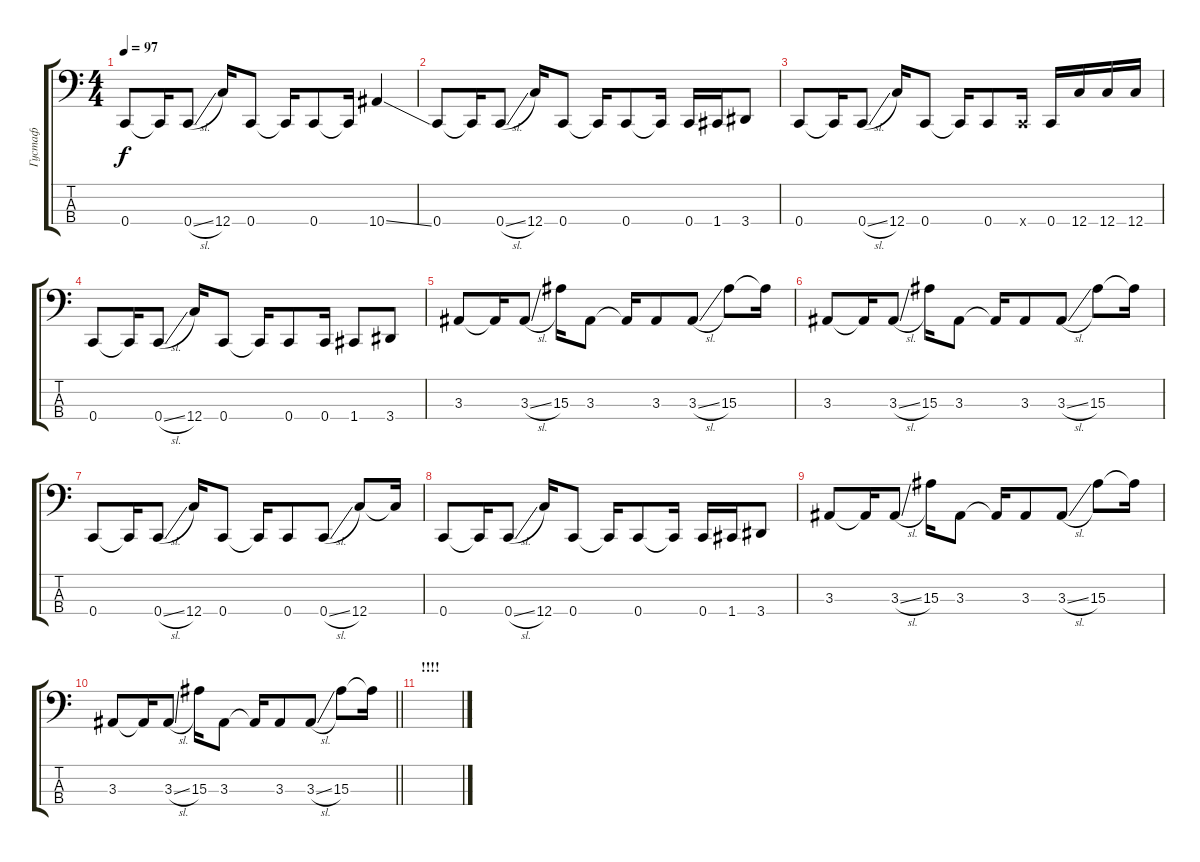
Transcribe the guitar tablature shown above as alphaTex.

\track ("Густаф" "Густаф") {instrument slapbass1}
\staff {score tabs}
\tuning (F2 C2 G1 C1) {hide}
\ts (4 4)
\tempo 97
\clef f4
\ks c
0.4.8{dy f} 0.4{t}.16 0.4{sl}.8 12.4.16 0.4.8 0.4{t}.16 0.4.8 0.4{t}.16 10.4{ss}.4 |
0.4.8 0.4{t}.16 0.4{sl}.8 12.4.16 0.4.8 0.4{t}.16 0.4.8 0.4{t}.16 0.4.16 1.4.16 3.4.8 |
0.4.8 0.4{t}.16 0.4{sl}.8 12.4.16 0.4.8 0.4{t}.16 0.4.8 0.4{x}.16 0.4.16 12.4.16 12.4.16 12.4.16 |
0.4.8 0.4{t}.16 0.4{sl}.8 12.4.16 0.4.8 0.4{t}.16 0.4.8 0.4.16 1.4.8 3.4.8 |
3.3.8 3.3{t}.16 3.3{sl}.8 15.3.16 3.3.8 3.3{t}.16 3.3.8 3.3{sl}.8 15.3.8 15.3{t}.16 |
3.3.8 3.3{t}.16 3.3{sl}.8 15.3.16 3.3.8 3.3{t}.16 3.3.8 3.3{sl}.8 15.3.8 15.3{t}.16 |
0.4.8 0.4{t}.16 0.4{sl}.8 12.4.16 0.4.8 0.4{t}.16 0.4.8 0.4{sl}.8 12.4.8 12.4{t}.16 |
0.4.8 0.4{t}.16 0.4{sl}.8 12.4.16 0.4.8 0.4{t}.16 0.4.8 0.4{t}.16 0.4.16 1.4.16 3.4.8 |
3.3.8 3.3{t}.16 3.3{sl}.8 15.3.16 3.3.8 3.3{t}.16 3.3.8 3.3{sl}.8 15.3.8 15.3{t}.16 |
\barLineRight lightlight
3.3.8 3.3{t}.16 3.3{sl}.8 15.3.16 3.3.8 3.3{t}.16 3.3.8 3.3{sl}.8 15.3.8 15.3{t}.16 |
\section ("" "!!!!")
